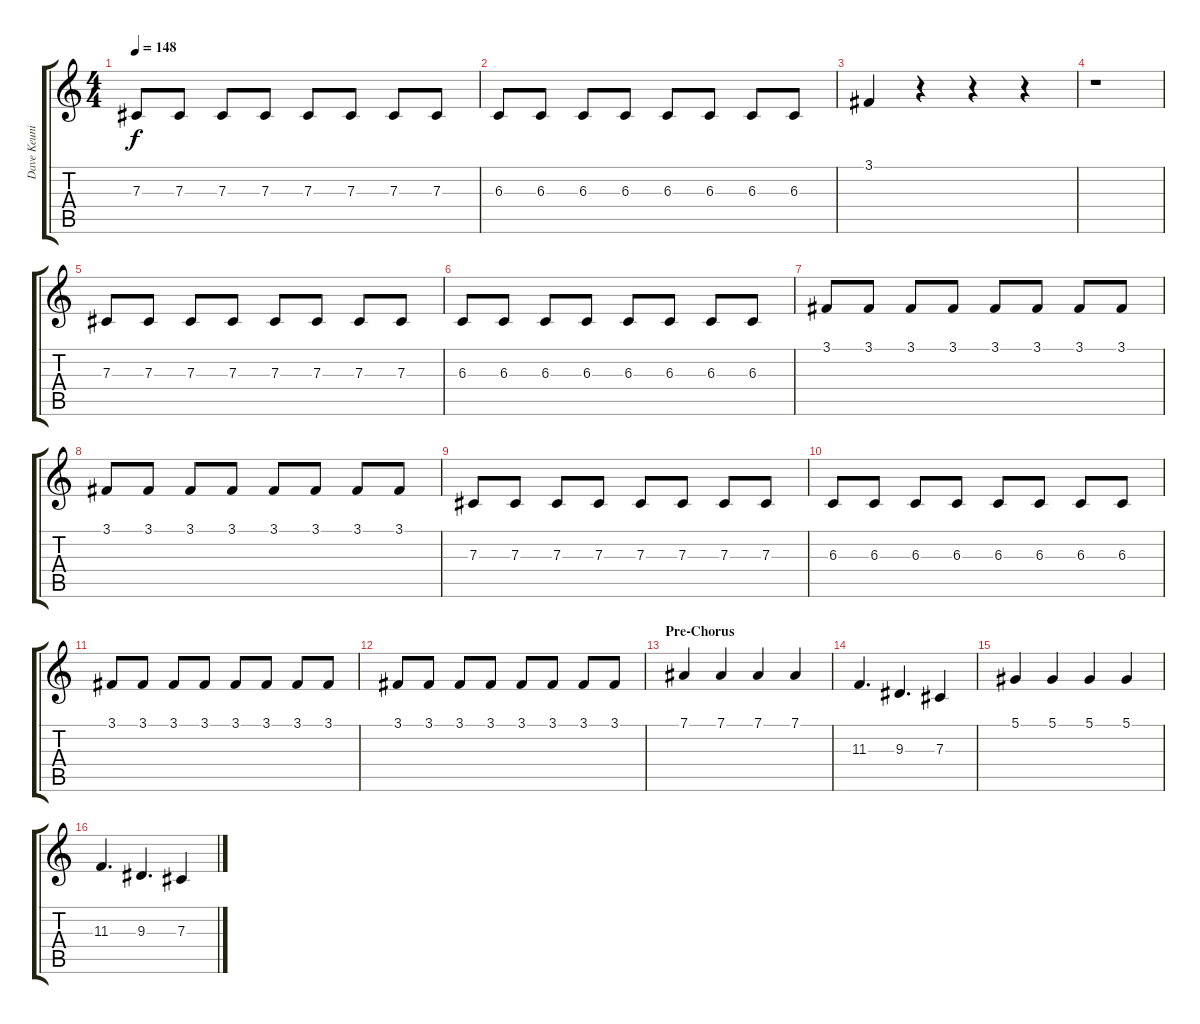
\track ("Dave Keuning - Rhythm Guitar" "Dave Keuni") {instrument steeldrums}
\staff {score tabs}
\tuning (Eb4 Bb3 Gb3 Db3 Ab2 Eb2) {hide}
\ts (4 4)
\tempo 148
\clef g2
\ks c
7.3.8{dy f} 7.3.8 7.3.8 7.3.8 7.3.8 7.3.8 7.3.8 7.3.8 |
6.3.8 6.3.8 6.3.8 6.3.8 6.3.8 6.3.8 6.3.8 6.3.8 |
3.1.4 r.4 r.4 r.4 |
r.1 |
7.3.8 7.3.8 7.3.8 7.3.8 7.3.8 7.3.8 7.3.8 7.3.8 |
6.3.8 6.3.8 6.3.8 6.3.8 6.3.8 6.3.8 6.3.8 6.3.8 |
3.1.8 3.1.8 3.1.8 3.1.8 3.1.8 3.1.8 3.1.8 3.1.8 |
3.1.8 3.1.8 3.1.8 3.1.8 3.1.8 3.1.8 3.1.8 3.1.8 |
7.3.8 7.3.8 7.3.8 7.3.8 7.3.8 7.3.8 7.3.8 7.3.8 |
6.3.8 6.3.8 6.3.8 6.3.8 6.3.8 6.3.8 6.3.8 6.3.8 |
3.1.8 3.1.8 3.1.8 3.1.8 3.1.8 3.1.8 3.1.8 3.1.8 |
3.1.8 3.1.8 3.1.8 3.1.8 3.1.8 3.1.8 3.1.8 3.1.8 |
\section ("" "Pre-Chorus")
7.1.4 7.1.4 7.1.4 7.1.4 |
11.3.4{d} 9.3.4{d} 7.3.4 |
5.1.4 5.1.4 5.1.4 5.1.4 |
11.3.4{d} 9.3.4{d} 7.3.4
